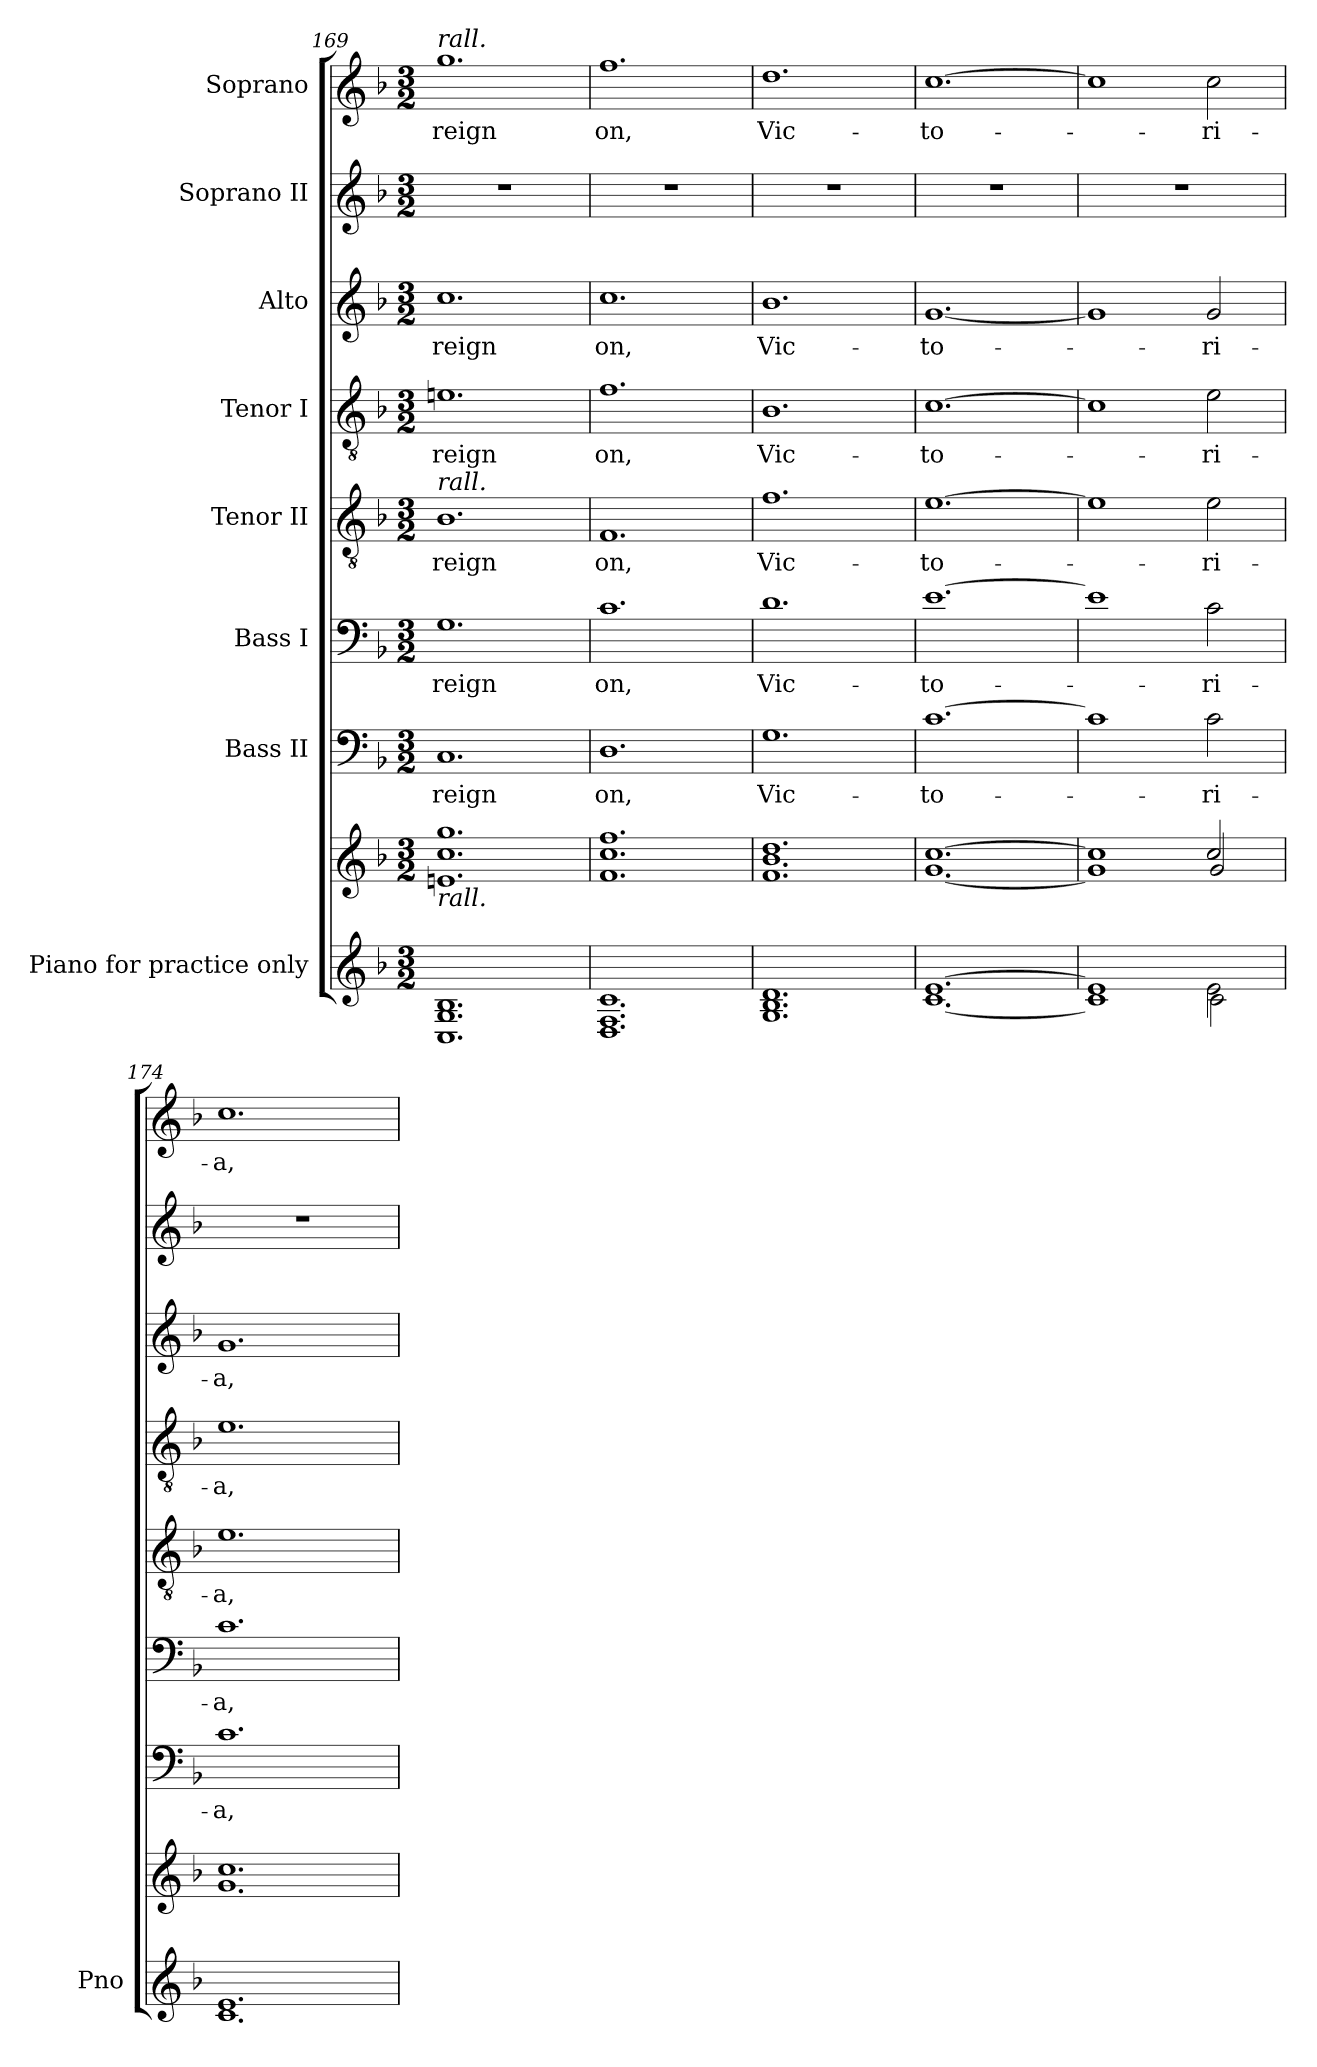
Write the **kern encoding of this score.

**kern	**kern	**kern	**text	**kern	**text	**kern	**text	**kern	**text	**kern	**text	**kern	**kern	**text
*part8	*part8	*part7	*part7	*part6	*part6	*part5	*part5	*part4	*part4	*part3	*part3	*part2	*part1	*part1
*staff9	*staff8	*staff7	*staff7	*staff6	*staff6	*staff5	*staff5	*staff4	*staff4	*staff3	*staff3	*staff2	*staff1	*staff1
*I"Piano for practice only	*	*I"Bass II	*	*I"Bass I	*	*I"Tenor II	*	*I"Tenor I	*	*I"Alto	*	*I"Soprano II	*I"Soprano	*
*I'Pno	*	*	*	*	*	*	*	*	*	*	*	*	*	*
*clefG2	*clefG2	*clefF4	*	*clefF4	*	*clefGv2	*	*clefGv2	*	*clefG2	*	*clefG2	*clefG2	*
*k[b-]	*k[b-]	*k[b-]	*	*k[b-]	*	*k[b-]	*	*k[b-]	*	*k[b-]	*	*k[b-]	*k[b-]	*
*M3/2	*M3/2	*M3/2	*	*M3/2	*	*M3/2	*	*M3/2	*	*M3/2	*	*M3/2	*M3/2	*
=169	=169	=169	=169	=169	=169	=169	=169	=169	=169	=169	=169	=169	=169	=169
*^	*^	*	*	*	*	*	*	*	*	*	*	*	*	*
*	*^	*	*^	*	*	*	*	*	*	*	*	*	*	*	*	*
!	!	!	!	!	!	!	!	!	!	!	!	!	!	!	!	!	!LO:TX:a:i:t=rall.	!
!	!	!	!	!	!	!	!	!	!	!LO:TX:a:i:t=rall.	!	!	!	!	!	!	!	!
!	!	!	!LO:TX:b:i:t=rall.	!	!	!	!	!	!	!	!	!	!	!	!	!	!	!
!	!	!	!	!	!	!	!LO:LY:b	!	!LO:LY:b	!	!LO:LY:b	!	!LO:LY:b	!	!LO:LY:b	!	!	!LO:LY:b
1.B-	1.G	1.C	1.gg	1.cc	1.en	1.C	reign	1.G	reign	1.B-	reign	1.en	reign	1.cc	reign	1.r	1.gg	reign
=170	=170	=170	=170	=170	=170	=170	=170	=170	=170	=170	=170	=170	=170	=170	=170	=170	=170	=170
!	!	!	!	!	!	!	!LO:LY:b	!	!LO:LY:b	!	!LO:LY:b	!	!LO:LY:b	!	!LO:LY:b	!	!	!LO:LY:b
1.F	1.c	1.D	1.ff	1.cc	1.f	1.D	on,	1.c	on,	1.F	on,	1.f	on,	1.cc	on,	1.r	1.ff	on,
=171	=171	=171	=171	=171	=171	=171	=171	=171	=171	=171	=171	=171	=171	=171	=171	=171	=171	=171
!	!	!	!	!	!	!	!LO:LY:b	!	!LO:LY:b	!	!LO:LY:b	!	!LO:LY:b	!	!LO:LY:b	!	!	!LO:LY:b
1.d	1.B-	1.G	1.dd	1.b-	1.f	1.G	Vic-	1.d	Vic-	1.f	Vic-	1.B-	Vic-	1.b-	Vic-	1.r	1.dd	Vic-
=172	=172	=172	=172	=172	=172	=172	=172	=172	=172	=172	=172	=172	=172	=172	=172	=172	=172	=172
!	!	!	!	!	!	!	!LO:LY:b	!	!LO:LY:b	!	!LO:LY:b	!	!LO:LY:b	!	!LO:LY:b	!	!	!LO:LY:b
*	*v	*v	*	*	*	*	*	*	*	*	*	*	*	*	*	*	*	*
*	*	*	*v	*v	*	*	*	*	*	*	*	*	*	*	*	*	*
[1.e	[<1.c	[1.cc	[1.g	[1.c	-to-	[1.e	-to-	[1.e	-to-	[1.c	-to-	[1.g	-to-	1.r	[1.cc	-to-
=173	=173	=173	=173	=173	=173	=173	=173	=173	=173	=173	=173	=173	=173	=173	=173	=173
*	*^	*	*	*	*	*	*	*	*	*	*	*	*	*	*	*
1e]	1ryy	1c]	1cc]	1g]	1c]	.	1e]	.	1e]	.	1c]	.	1g]	.	1.r	1cc]	.
!	!	!	!	!	!	!LO:LY:b	!	!LO:LY:b	!	!LO:LY:b	!	!LO:LY:b	!	!LO:LY:b	!	!	!LO:LY:b
2e\	2c\	2ryy	2cc/	2g/	2c\	-ri-	2c\	-ri-	2e\	-ri-	2e\	-ri-	2g/	-ri-	.	2cc\	-ri-
=174	=174	=174	=174	=174	=174	=174	=174	=174	=174	=174	=174	=174	=174	=174	=174	=174	=174
!	!	!	!	!	!	!LO:LY:b	!	!LO:LY:b	!	!LO:LY:b	!	!LO:LY:b	!	!LO:LY:b	!	!	!LO:LY:b
*	*v	*v	*	*	*	*	*	*	*	*	*	*	*	*	*	*	*
1.e	1.c	1.cc	1.g	1.c	-a,	1.c	-a,	1.e	-a,	1.e	-a,	1.g	-a,	1.r	1.cc	-a,
*v	*v	*	*	*	*	*	*	*	*	*	*	*	*	*	*	*
*	*v	*v	*	*	*	*	*	*	*	*	*	*	*	*	*
=	=	=	=	=	=	=	=	=	=	=	=	=	=	=
*-	*-	*-	*-	*-	*-	*-	*-	*-	*-	*-	*-	*-	*-	*-
